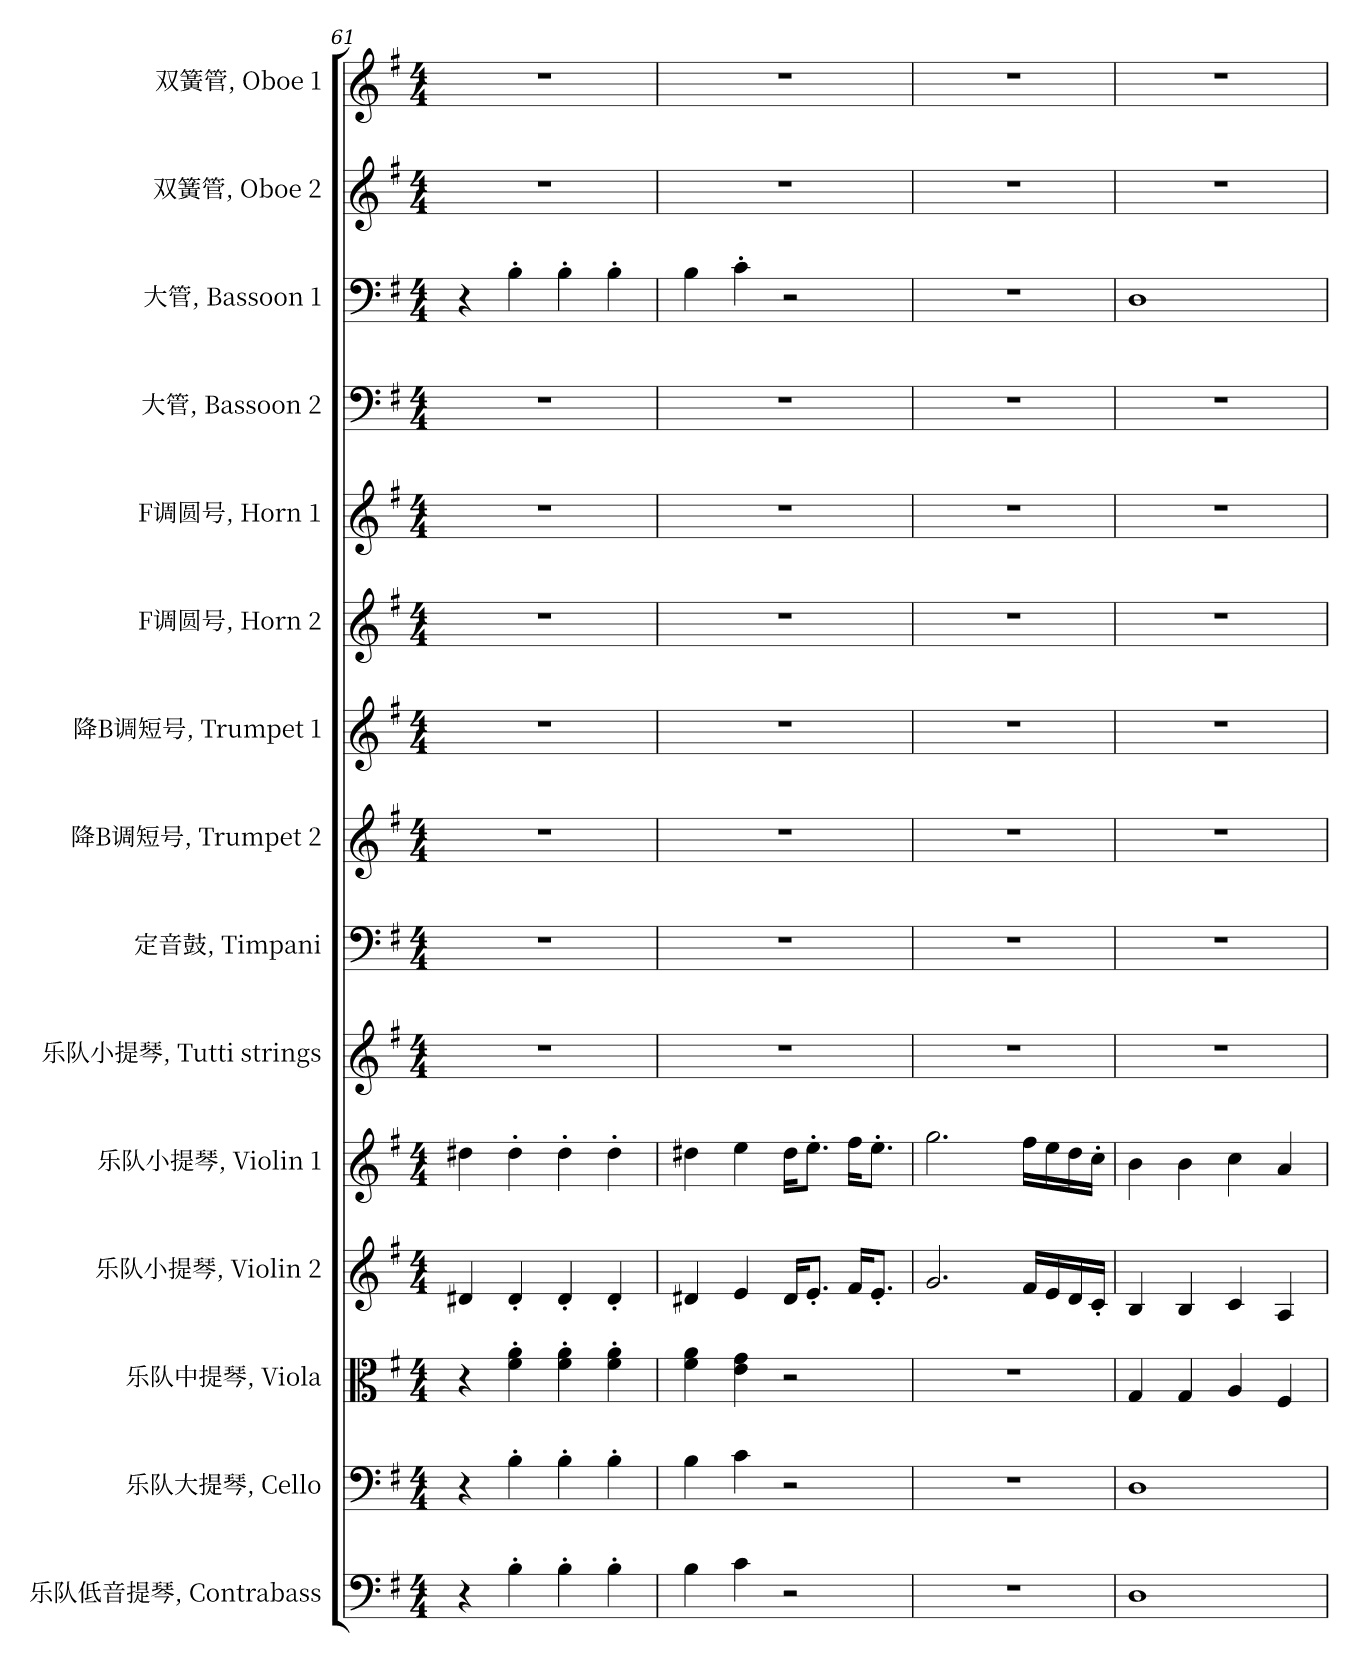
**kern	**kern	**kern	**kern	**kern	**kern	**kern	**kern	**kern	**kern	**kern	**kern	**kern	**kern	**kern
*part15	*part14	*part13	*part12	*part11	*part10	*part9	*part8	*part7	*part6	*part5	*part4	*part3	*part2	*part1
*staff15	*staff14	*staff13	*staff12	*staff11	*staff10	*staff9	*staff8	*staff7	*staff6	*staff5	*staff4	*staff3	*staff2	*staff1
*I"乐队低音提琴, Contrabass	*I"乐队大提琴, Cello	*I"乐队中提琴, Viola	*I"乐队小提琴, Violin 2	*I"乐队小提琴, Violin 1	*I"乐队小提琴, Tutti strings	*I"定音鼓, Timpani	*I"降B调短号, Trumpet 2	*I"降B调短号, Trumpet 1	*I"F调圆号, Horn 2	*I"F调圆号, Horn 1	*I"大管, Bassoon 2	*I"大管, Bassoon 1	*I"双簧管, Oboe 2	*I"双簧管, Oboe 1
*I'Cbs.	*	*	*	*	*	*I'Timp.	*	*	*I'F Hn.	*I'F Hn.	*I'Bsn.	*I'Bsn.	*I'Ob.	*I'Ob.
!!LO:PB:g=z
*clefF4	*clefF4	*clefC3	*clefG2	*clefG2	*clefG2	*clefF4	*clefG2	*clefG2	*clefG2	*clefG2	*clefF4	*clefF4	*clefG2	*clefG2
*ITrd7c12	*	*	*	*	*	*	*ITrd1c2	*ITrd1c2	*ITrd4c7	*ITrd4c7	*	*	*	*
*k[f#]	*k[f#]	*k[f#]	*k[f#]	*k[f#]	*k[f#]	*k[f#]	*k[b-]	*k[b-]	*k[]	*k[]	*k[f#]	*k[f#]	*k[f#]	*k[f#]
*M4/4	*M4/4	*M4/4	*M4/4	*M4/4	*M4/4	*M4/4	*M4/4	*M4/4	*M4/4	*M4/4	*M4/4	*M4/4	*M4/4	*M4/4
=61	=61	=61	=61	=61	=61	=61	=61	=61	=61	=61	=61	=61	=61	=61
4r	4r	4r	4d#X/	4dd#X\	1r	1r	1r	1r	1r	1r	1r	4r	1r	1r
4BB'\	4B'\	4f#\' 4a\'	4d#'/	4dd#'\	.	.	.	.	.	.	.	4B'\	.	.
4BB'\	4B'\	4f#\' 4a\'	4d#'/	4dd#'\	.	.	.	.	.	.	.	4B'\	.	.
4BB'\	4B'\	4f#\' 4a\'	4d#'/	4dd#'\	.	.	.	.	.	.	.	4B'\	.	.
=62	=62	=62	=62	=62	=62	=62	=62	=62	=62	=62	=62	=62	=62	=62
4BB\	4B\	4f#\ 4a\	4d#X/	4dd#X\	1r	1r	1r	1r	1r	1r	1r	4B\	1r	1r
4C\	4c\	4e\ 4g\	4e/	4ee\	.	.	.	.	.	.	.	4c'\	.	.
2r	2r	2r	16d#/KL	16dd#\KL	.	.	.	.	.	.	.	2r	.	.
.	.	.	8.e'/J	8.ee'\J	.	.	.	.	.	.	.	.	.	.
.	.	.	16f#/KL	16ff#\KL	.	.	.	.	.	.	.	.	.	.
.	.	.	8.e'/J	8.ee'\J	.	.	.	.	.	.	.	.	.	.
=63	=63	=63	=63	=63	=63	=63	=63	=63	=63	=63	=63	=63	=63	=63
1r	1r	1r	2.g/	2.gg\	1r	1r	1r	1r	1r	1r	1r	1r	1r	1r
.	.	.	16f#/LL	16ff#\LL	.	.	.	.	.	.	.	.	.	.
.	.	.	16e/	16ee\	.	.	.	.	.	.	.	.	.	.
.	.	.	16d/	16dd\	.	.	.	.	.	.	.	.	.	.
.	.	.	16c'/JJ	16cc'\JJ	.	.	.	.	.	.	.	.	.	.
=64	=64	=64	=64	=64	=64	=64	=64	=64	=64	=64	=64	=64	=64	=64
*	*	*	*	*	*	*	*	*	*	*	*	*	*	*MM147
1DD	1D	4G/	4B/	4b\	1r	1r	1r	1r	1r	1r	1r	1D	1r	1r
.	.	4G/	4B/	4b\	.	.	.	.	.	.	.	.	.	.
.	.	4A/	4c/	4cc\	.	.	.	.	.	.	.	.	.	.
.	.	4F#/	4A/	4a/	.	.	.	.	.	.	.	.	.	.
=	=	=	=	=	=	=	=	=	=	=	=	=	=	=
*-	*-	*-	*-	*-	*-	*-	*-	*-	*-	*-	*-	*-	*-	*-
